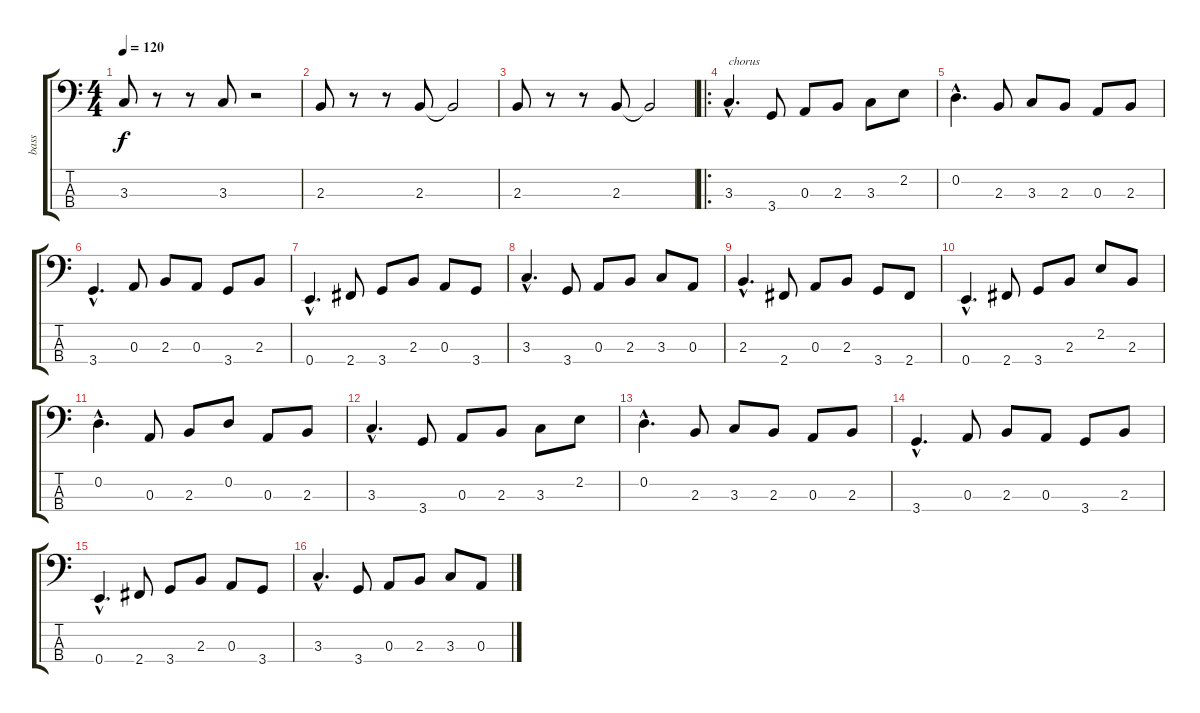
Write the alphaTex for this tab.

\track ("bass" "bass") {instrument electricbassfinger}
\staff {score tabs}
\tuning (G2 D2 A1 E1) {hide}
\ts (4 4)
\tempo 120
\clef f4
\ks c
3.3.8{dy f} r.8 r.8 3.3.8 r.2 |
2.3.8 r.8 r.8 2.3.8 2.3{t}.2 |
2.3.8 r.8 r.8 2.3.8 2.3{t}.2 |
\ro
3.3{hac}.4{d txt "chorus"} 3.4.8 0.3.8 2.3.8 3.3.8 2.2.8 |
0.2{hac}.4{d} 2.3.8 3.3.8 2.3.8 0.3.8 2.3.8 |
3.4{hac}.4{d} 0.3.8 2.3.8 0.3.8 3.4.8 2.3.8 |
0.4{hac}.4{d} 2.4.8 3.4.8 2.3.8 0.3.8 3.4.8 |
3.3{hac}.4{d} 3.4.8 0.3.8 2.3.8 3.3.8 0.3.8 |
2.3{hac}.4{d} 2.4.8 0.3.8 2.3.8 3.4.8 2.4.8 |
0.4{hac}.4{d} 2.4.8 3.4.8 2.3.8 2.2.8 2.3.8 |
0.2{hac}.4{d} 0.3.8 2.3.8 0.2.8 0.3.8 2.3.8 |
3.3{hac}.4{d} 3.4.8 0.3.8 2.3.8 3.3.8 2.2.8 |
0.2{hac}.4{d} 2.3.8 3.3.8 2.3.8 0.3.8 2.3.8 |
3.4{hac}.4{d} 0.3.8 2.3.8 0.3.8 3.4.8 2.3.8 |
0.4{hac}.4{d} 2.4.8 3.4.8 2.3.8 0.3.8 3.4.8 |
3.3{hac}.4{d} 3.4.8 0.3.8 2.3.8 3.3.8 0.3.8
